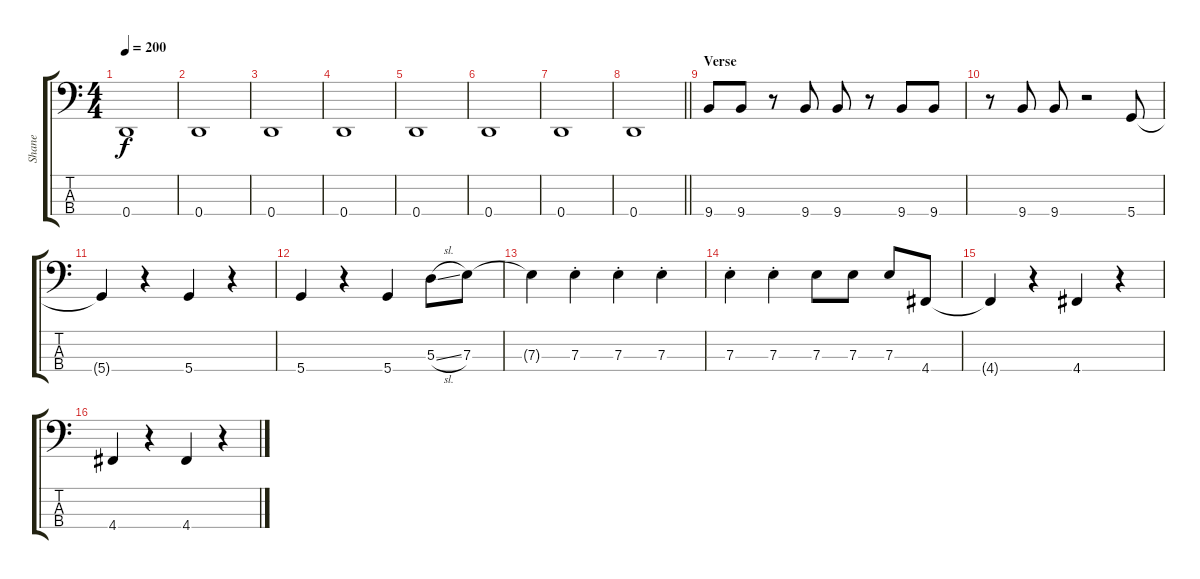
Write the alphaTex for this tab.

\track ("Shane" "Shane") {instrument electricbasspick}
\staff {score tabs}
\tuning (G2 D2 A1 D1) {hide}
\ts (4 4)
\tempo 200
\clef f4
\ks c
0.4.1{dy f} |
0.4.1 |
0.4.1 |
0.4.1 |
0.4.1 |
0.4.1 |
0.4.1 |
\barLineRight lightlight
0.4.1 |
\section ("" "Verse")
9.4.8 9.4.8 r.8 9.4.8 9.4.8 r.8 9.4.8 9.4.8 |
r.8 9.4.8 9.4.8 r.2 5.4.8 |
5.4{t}.4 r.4 5.4.4 r.4 |
5.4.4 r.4 5.4.4 5.3{sl}.8 7.3.8 |
7.3{t}.4 7.3{st}.4 7.3{st}.4 7.3{st}.4 |
7.3{st}.4 7.3{st}.4 7.3.8 7.3.8 7.3.8 4.4.8 |
4.4{t}.4 r.4 4.4.4 r.4 |
4.4.4 r.4 4.4.4 r.4
